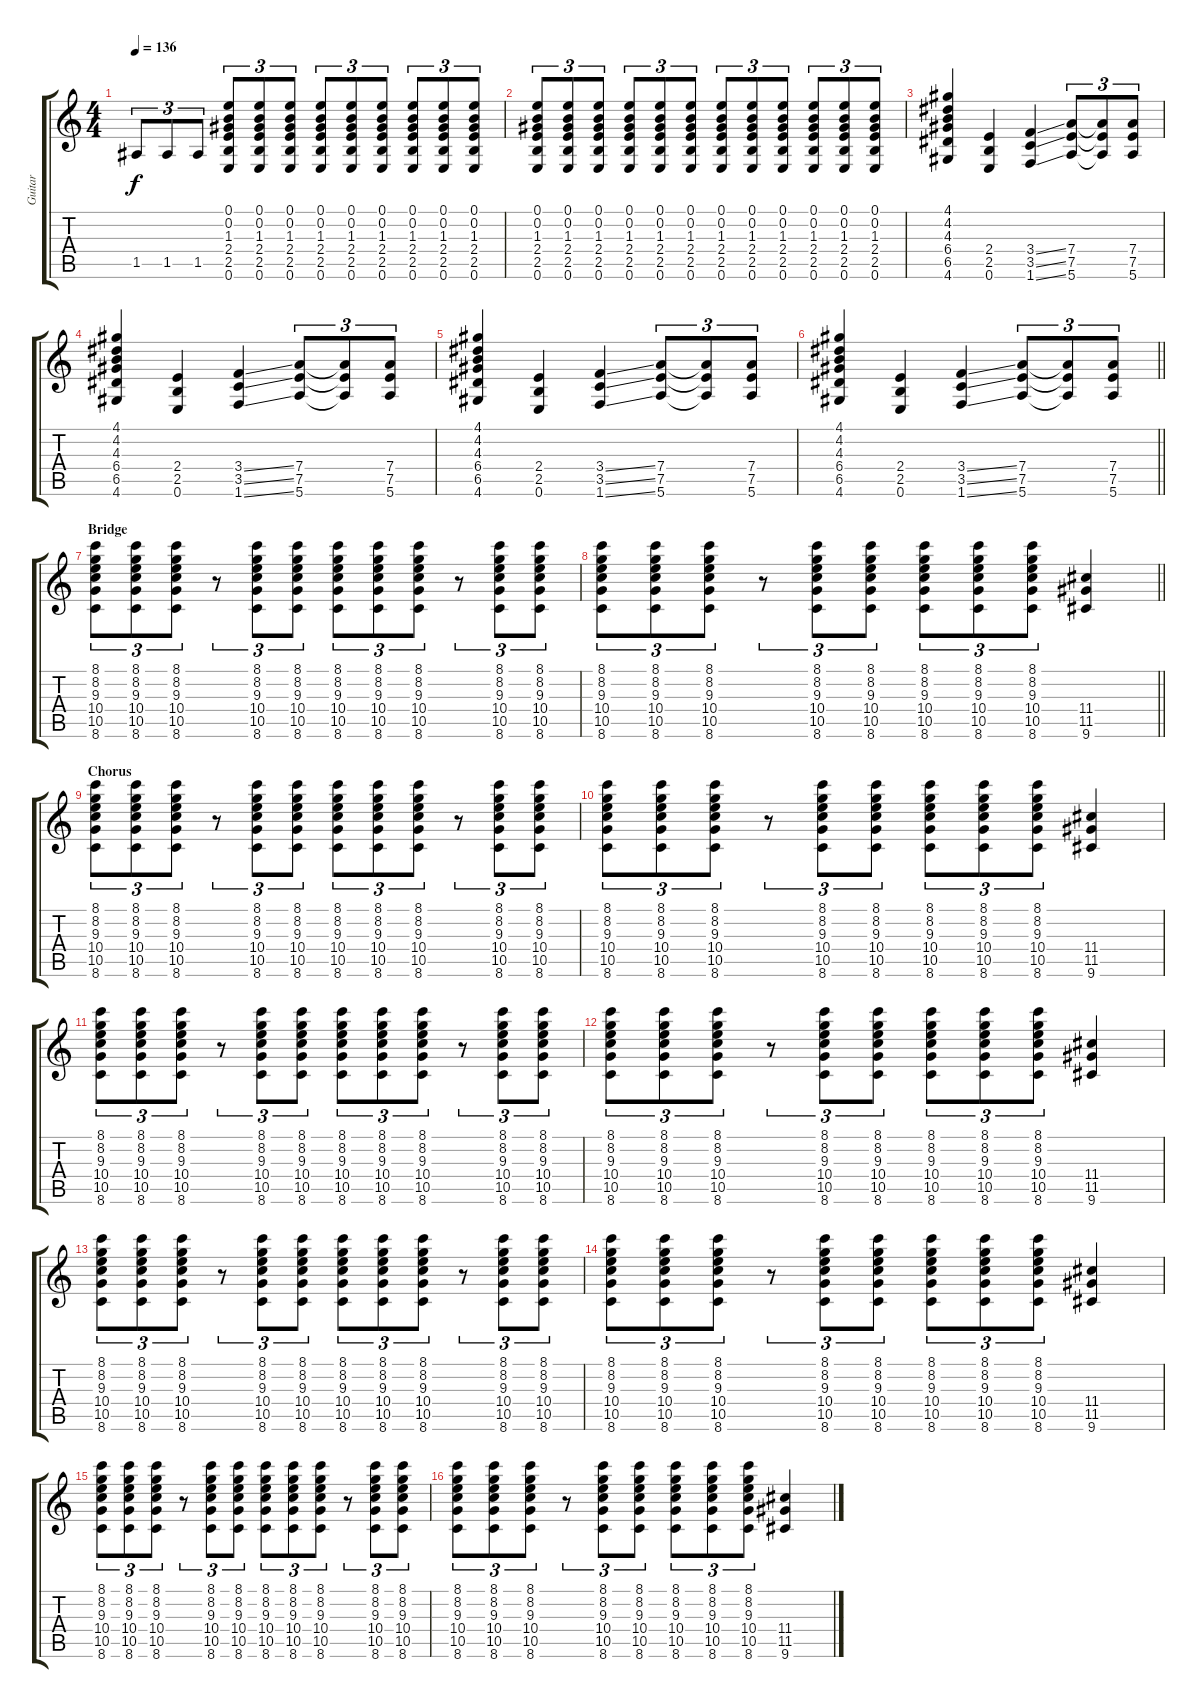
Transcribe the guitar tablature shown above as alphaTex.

\track ("Guitar" "Guitar") {instrument distortionguitar}
\staff {score tabs}
\tuning (E4 B3 G3 D3 A2 E2) {hide}
\ts (4 4)
\tempo 136
\clef g2
\ks c
1.5.8{tu (3 2) dy f} 1.5.8{tu (3 2)} 1.5.8{tu (3 2)} (0.1 0.2 1.3 2.4 2.5 0.6).8{tu (3 2)} (0.1 0.2 1.3 2.4 2.5 0.6).8{tu (3 2)} (0.1 0.2 1.3 2.4 2.5 0.6).8{tu (3 2)} (0.1 0.2 1.3 2.4 2.5 0.6).8{tu (3 2)} (0.1 0.2 1.3 2.4 2.5 0.6).8{tu (3 2)} (0.1 0.2 1.3 2.4 2.5 0.6).8{tu (3 2)} (0.1 0.2 1.3 2.4 2.5 0.6).8{tu (3 2)} (0.1 0.2 1.3 2.4 2.5 0.6).8{tu (3 2)} (0.1 0.2 1.3 2.4 2.5 0.6).8{tu (3 2)} |
(0.1 0.2 1.3 2.4 2.5 0.6).8{tu (3 2)} (0.1 0.2 1.3 2.4 2.5 0.6).8{tu (3 2)} (0.1 0.2 1.3 2.4 2.5 0.6).8{tu (3 2)} (0.1 0.2 1.3 2.4 2.5 0.6).8{tu (3 2)} (0.1 0.2 1.3 2.4 2.5 0.6).8{tu (3 2)} (0.1 0.2 1.3 2.4 2.5 0.6).8{tu (3 2)} (0.1 0.2 1.3 2.4 2.5 0.6).8{tu (3 2)} (0.1 0.2 1.3 2.4 2.5 0.6).8{tu (3 2)} (0.1 0.2 1.3 2.4 2.5 0.6).8{tu (3 2)} (0.1 0.2 1.3 2.4 2.5 0.6).8{tu (3 2)} (0.1 0.2 1.3 2.4 2.5 0.6).8{tu (3 2)} (0.1 0.2 1.3 2.4 2.5 0.6).8{tu (3 2)} |
(4.1 4.2 4.3 6.4 6.5 4.6).4 (2.4 2.5 0.6).4 (3.4{ss} 3.5{ss} 1.6{ss}).4 (7.4 7.5 5.6).8{tu (3 2)} (7.4{t} 7.5{t} 5.6{t}).8{tu (3 2)} (7.4 7.5 5.6).8{tu (3 2)} |
(4.1 4.2 4.3 6.4 6.5 4.6).4 (2.4 2.5 0.6).4 (3.4{ss} 3.5{ss} 1.6{ss}).4 (7.4 7.5 5.6).8{tu (3 2)} (7.4{t} 7.5{t} 5.6{t}).8{tu (3 2)} (7.4 7.5 5.6).8{tu (3 2)} |
(4.1 4.2 4.3 6.4 6.5 4.6).4 (2.4 2.5 0.6).4 (3.4{ss} 3.5{ss} 1.6{ss}).4 (7.4 7.5 5.6).8{tu (3 2)} (7.4{t} 7.5{t} 5.6{t}).8{tu (3 2)} (7.4 7.5 5.6).8{tu (3 2)} |
\barLineRight lightlight
(4.1 4.2 4.3 6.4 6.5 4.6).4 (2.4 2.5 0.6).4 (3.4{ss} 3.5{ss} 1.6{ss}).4 (7.4 7.5 5.6).8{tu (3 2)} (7.4{t} 7.5{t} 5.6{t}).8{tu (3 2)} (7.4 7.5 5.6).8{tu (3 2)} |
\section ("" "Bridge")
(8.1 8.2 9.3 10.4 10.5 8.6).8{tu (3 2)} (8.1 8.2 9.3 10.4 10.5 8.6).8{tu (3 2)} (8.1 8.2 9.3 10.4 10.5 8.6).8{tu (3 2)} r.8{tu (3 2)} (8.1 8.2 9.3 10.4 10.5 8.6).8{tu (3 2)} (8.1 8.2 9.3 10.4 10.5 8.6).8{tu (3 2)} (8.1 8.2 9.3 10.4 10.5 8.6).8{tu (3 2)} (8.1 8.2 9.3 10.4 10.5 8.6).8{tu (3 2)} (8.1 8.2 9.3 10.4 10.5 8.6).8{tu (3 2)} r.8{tu (3 2)} (8.1 8.2 9.3 10.4 10.5 8.6).8{tu (3 2)} (8.1 8.2 9.3 10.4 10.5 8.6).8{tu (3 2)} |
\barLineRight lightlight
(8.1 8.2 9.3 10.4 10.5 8.6).8{tu (3 2)} (8.1 8.2 9.3 10.4 10.5 8.6).8{tu (3 2)} (8.1 8.2 9.3 10.4 10.5 8.6).8{tu (3 2)} r.8{tu (3 2)} (8.1 8.2 9.3 10.4 10.5 8.6).8{tu (3 2)} (8.1 8.2 9.3 10.4 10.5 8.6).8{tu (3 2)} (8.1 8.2 9.3 10.4 10.5 8.6).8{tu (3 2)} (8.1 8.2 9.3 10.4 10.5 8.6).8{tu (3 2)} (8.1 8.2 9.3 10.4 10.5 8.6).8{tu (3 2)} (11.4 11.5 9.6).4 |
\section ("" "Chorus")
(8.1 8.2 9.3 10.4 10.5 8.6).8{tu (3 2)} (8.1 8.2 9.3 10.4 10.5 8.6).8{tu (3 2)} (8.1 8.2 9.3 10.4 10.5 8.6).8{tu (3 2)} r.8{tu (3 2)} (8.1 8.2 9.3 10.4 10.5 8.6).8{tu (3 2)} (8.1 8.2 9.3 10.4 10.5 8.6).8{tu (3 2)} (8.1 8.2 9.3 10.4 10.5 8.6).8{tu (3 2)} (8.1 8.2 9.3 10.4 10.5 8.6).8{tu (3 2)} (8.1 8.2 9.3 10.4 10.5 8.6).8{tu (3 2)} r.8{tu (3 2)} (8.1 8.2 9.3 10.4 10.5 8.6).8{tu (3 2)} (8.1 8.2 9.3 10.4 10.5 8.6).8{tu (3 2)} |
(8.1 8.2 9.3 10.4 10.5 8.6).8{tu (3 2)} (8.1 8.2 9.3 10.4 10.5 8.6).8{tu (3 2)} (8.1 8.2 9.3 10.4 10.5 8.6).8{tu (3 2)} r.8{tu (3 2)} (8.1 8.2 9.3 10.4 10.5 8.6).8{tu (3 2)} (8.1 8.2 9.3 10.4 10.5 8.6).8{tu (3 2)} (8.1 8.2 9.3 10.4 10.5 8.6).8{tu (3 2)} (8.1 8.2 9.3 10.4 10.5 8.6).8{tu (3 2)} (8.1 8.2 9.3 10.4 10.5 8.6).8{tu (3 2)} (11.4 11.5 9.6).4 |
(8.1 8.2 9.3 10.4 10.5 8.6).8{tu (3 2)} (8.1 8.2 9.3 10.4 10.5 8.6).8{tu (3 2)} (8.1 8.2 9.3 10.4 10.5 8.6).8{tu (3 2)} r.8{tu (3 2)} (8.1 8.2 9.3 10.4 10.5 8.6).8{tu (3 2)} (8.1 8.2 9.3 10.4 10.5 8.6).8{tu (3 2)} (8.1 8.2 9.3 10.4 10.5 8.6).8{tu (3 2)} (8.1 8.2 9.3 10.4 10.5 8.6).8{tu (3 2)} (8.1 8.2 9.3 10.4 10.5 8.6).8{tu (3 2)} r.8{tu (3 2)} (8.1 8.2 9.3 10.4 10.5 8.6).8{tu (3 2)} (8.1 8.2 9.3 10.4 10.5 8.6).8{tu (3 2)} |
(8.1 8.2 9.3 10.4 10.5 8.6).8{tu (3 2)} (8.1 8.2 9.3 10.4 10.5 8.6).8{tu (3 2)} (8.1 8.2 9.3 10.4 10.5 8.6).8{tu (3 2)} r.8{tu (3 2)} (8.1 8.2 9.3 10.4 10.5 8.6).8{tu (3 2)} (8.1 8.2 9.3 10.4 10.5 8.6).8{tu (3 2)} (8.1 8.2 9.3 10.4 10.5 8.6).8{tu (3 2)} (8.1 8.2 9.3 10.4 10.5 8.6).8{tu (3 2)} (8.1 8.2 9.3 10.4 10.5 8.6).8{tu (3 2)} (11.4 11.5 9.6).4 |
(8.1 8.2 9.3 10.4 10.5 8.6).8{tu (3 2)} (8.1 8.2 9.3 10.4 10.5 8.6).8{tu (3 2)} (8.1 8.2 9.3 10.4 10.5 8.6).8{tu (3 2)} r.8{tu (3 2)} (8.1 8.2 9.3 10.4 10.5 8.6).8{tu (3 2)} (8.1 8.2 9.3 10.4 10.5 8.6).8{tu (3 2)} (8.1 8.2 9.3 10.4 10.5 8.6).8{tu (3 2)} (8.1 8.2 9.3 10.4 10.5 8.6).8{tu (3 2)} (8.1 8.2 9.3 10.4 10.5 8.6).8{tu (3 2)} r.8{tu (3 2)} (8.1 8.2 9.3 10.4 10.5 8.6).8{tu (3 2)} (8.1 8.2 9.3 10.4 10.5 8.6).8{tu (3 2)} |
(8.1 8.2 9.3 10.4 10.5 8.6).8{tu (3 2)} (8.1 8.2 9.3 10.4 10.5 8.6).8{tu (3 2)} (8.1 8.2 9.3 10.4 10.5 8.6).8{tu (3 2)} r.8{tu (3 2)} (8.1 8.2 9.3 10.4 10.5 8.6).8{tu (3 2)} (8.1 8.2 9.3 10.4 10.5 8.6).8{tu (3 2)} (8.1 8.2 9.3 10.4 10.5 8.6).8{tu (3 2)} (8.1 8.2 9.3 10.4 10.5 8.6).8{tu (3 2)} (8.1 8.2 9.3 10.4 10.5 8.6).8{tu (3 2)} (11.4 11.5 9.6).4 |
(8.1 8.2 9.3 10.4 10.5 8.6).8{tu (3 2)} (8.1 8.2 9.3 10.4 10.5 8.6).8{tu (3 2)} (8.1 8.2 9.3 10.4 10.5 8.6).8{tu (3 2)} r.8{tu (3 2)} (8.1 8.2 9.3 10.4 10.5 8.6).8{tu (3 2)} (8.1 8.2 9.3 10.4 10.5 8.6).8{tu (3 2)} (8.1 8.2 9.3 10.4 10.5 8.6).8{tu (3 2)} (8.1 8.2 9.3 10.4 10.5 8.6).8{tu (3 2)} (8.1 8.2 9.3 10.4 10.5 8.6).8{tu (3 2)} r.8{tu (3 2)} (8.1 8.2 9.3 10.4 10.5 8.6).8{tu (3 2)} (8.1 8.2 9.3 10.4 10.5 8.6).8{tu (3 2)} |
(8.1 8.2 9.3 10.4 10.5 8.6).8{tu (3 2)} (8.1 8.2 9.3 10.4 10.5 8.6).8{tu (3 2)} (8.1 8.2 9.3 10.4 10.5 8.6).8{tu (3 2)} r.8{tu (3 2)} (8.1 8.2 9.3 10.4 10.5 8.6).8{tu (3 2)} (8.1 8.2 9.3 10.4 10.5 8.6).8{tu (3 2)} (8.1 8.2 9.3 10.4 10.5 8.6).8{tu (3 2)} (8.1 8.2 9.3 10.4 10.5 8.6).8{tu (3 2)} (8.1 8.2 9.3 10.4 10.5 8.6).8{tu (3 2)} (11.4 11.5 9.6).4
